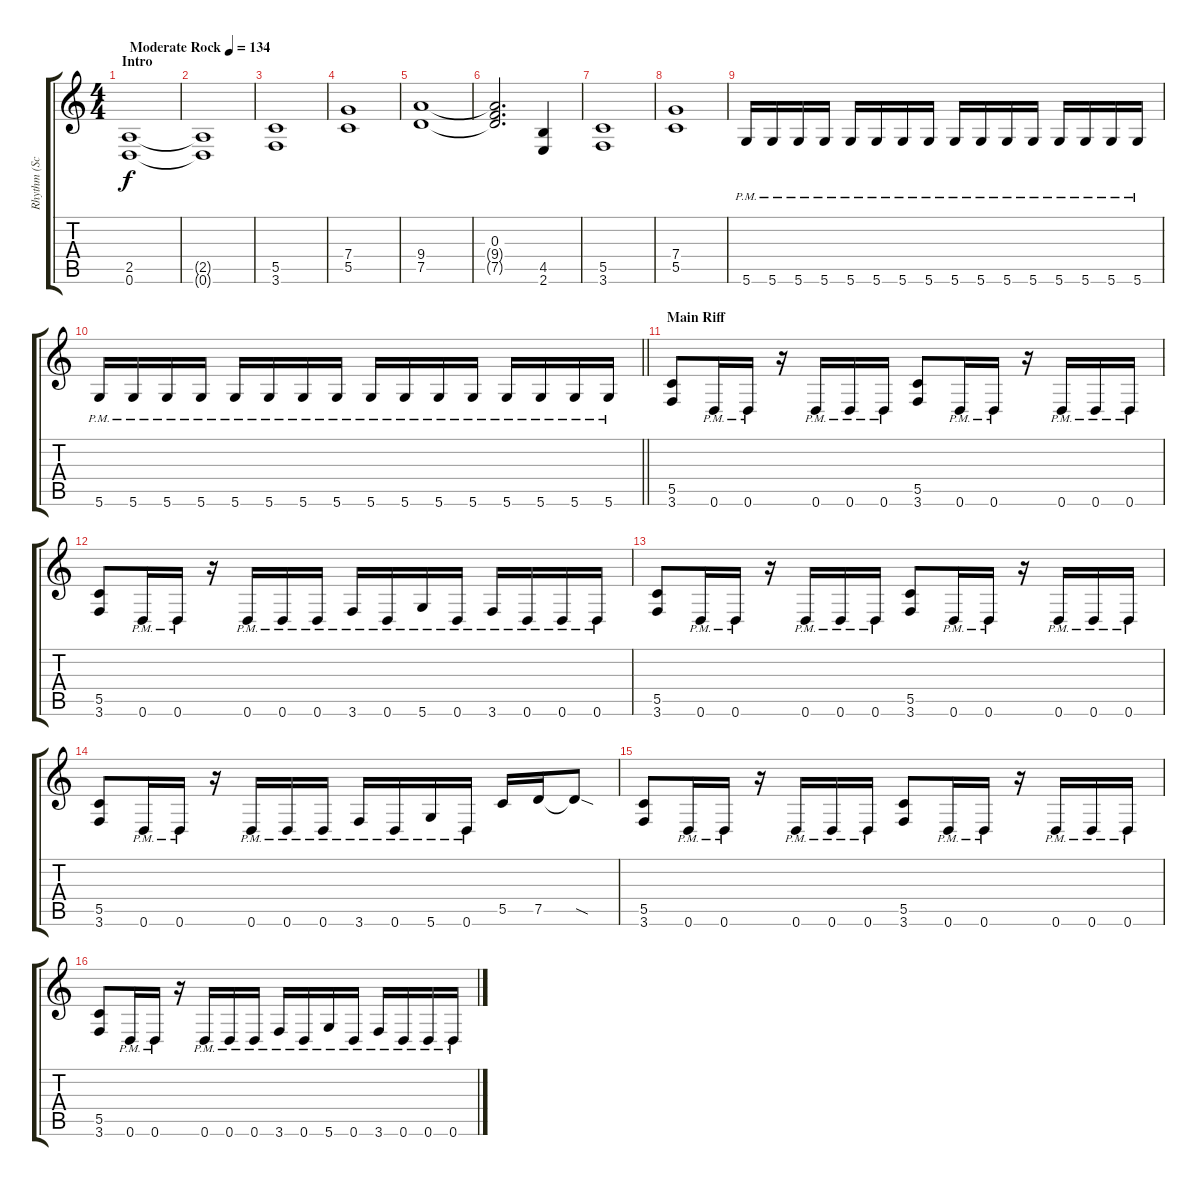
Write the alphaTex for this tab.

\track ("Rhythm (Scotti Hill)" "Rhythm (Sc") {instrument distortionguitar}
\staff {score tabs}
\tuning (D4 A3 F3 C3 G2 D2) {hide}
\ts (4 4)
\section ("" "Intro")
\tempo (134 "Moderate Rock")
\clef g2
\ks c
(2.5 0.6).1{dy f instrument distortionguitar} |
(2.5{t} 0.6{t}).1 |
(5.5 3.6).1 |
(7.4 5.5).1 |
(9.4 7.5).1 |
(0.3 9.4{t} 7.5{t}).2{d} (4.5 2.6).4 |
(5.5 3.6).1 |
(7.4 5.5).1 |
5.6{pm}.16 5.6{pm}.16 5.6{pm}.16 5.6{pm}.16 5.6{pm}.16 5.6{pm}.16 5.6{pm}.16 5.6{pm}.16 5.6{pm}.16 5.6{pm}.16 5.6{pm}.16 5.6{pm}.16 5.6{pm}.16 5.6{pm}.16 5.6{pm}.16 5.6{pm}.16 |
\barLineRight lightlight
5.6{pm}.16 5.6{pm}.16 5.6{pm}.16 5.6{pm}.16 5.6{pm}.16 5.6{pm}.16 5.6{pm}.16 5.6{pm}.16 5.6{pm}.16 5.6{pm}.16 5.6{pm}.16 5.6{pm}.16 5.6{pm}.16 5.6{pm}.16 5.6{pm}.16 5.6{pm}.16 |
\section ("" "Main Riff")
(5.5 3.6).8 0.6{pm}.16 0.6{pm}.16 r.16 0.6{pm}.16 0.6{pm}.16 0.6{pm}.16 (5.5 3.6).8 0.6{pm}.16 0.6{pm}.16 r.16 0.6{pm}.16 0.6{pm}.16 0.6{pm}.16 |
(5.5 3.6).8 0.6{pm}.16 0.6{pm}.16 r.16 0.6{pm}.16 0.6{pm}.16 0.6{pm}.16 3.6{pm}.16 0.6{pm}.16 5.6{pm}.16 0.6{pm}.16 3.6{pm}.16 0.6{pm}.16 0.6{pm}.16 0.6{pm}.16 |
(5.5 3.6).8 0.6{pm}.16 0.6{pm}.16 r.16 0.6{pm}.16 0.6{pm}.16 0.6{pm}.16 (5.5 3.6).8 0.6{pm}.16 0.6{pm}.16 r.16 0.6{pm}.16 0.6{pm}.16 0.6{pm}.16 |
(5.5 3.6).8 0.6{pm}.16 0.6{pm}.16 r.16 0.6{pm}.16 0.6{pm}.16 0.6{pm}.16 3.6{pm}.16 0.6{pm}.16 5.6{pm}.16 0.6{pm}.16 5.5.16 7.5.16 7.5{sod t}.8 |
(5.5 3.6).8 0.6{pm}.16 0.6{pm}.16 r.16 0.6{pm}.16 0.6{pm}.16 0.6{pm}.16 (5.5 3.6).8 0.6{pm}.16 0.6{pm}.16 r.16 0.6{pm}.16 0.6{pm}.16 0.6{pm}.16 |
(5.5 3.6).8 0.6{pm}.16 0.6{pm}.16 r.16 0.6{pm}.16 0.6{pm}.16 0.6{pm}.16 3.6{pm}.16 0.6{pm}.16 5.6{pm}.16 0.6{pm}.16 3.6{pm}.16 0.6{pm}.16 0.6{pm}.16 0.6{pm}.16
